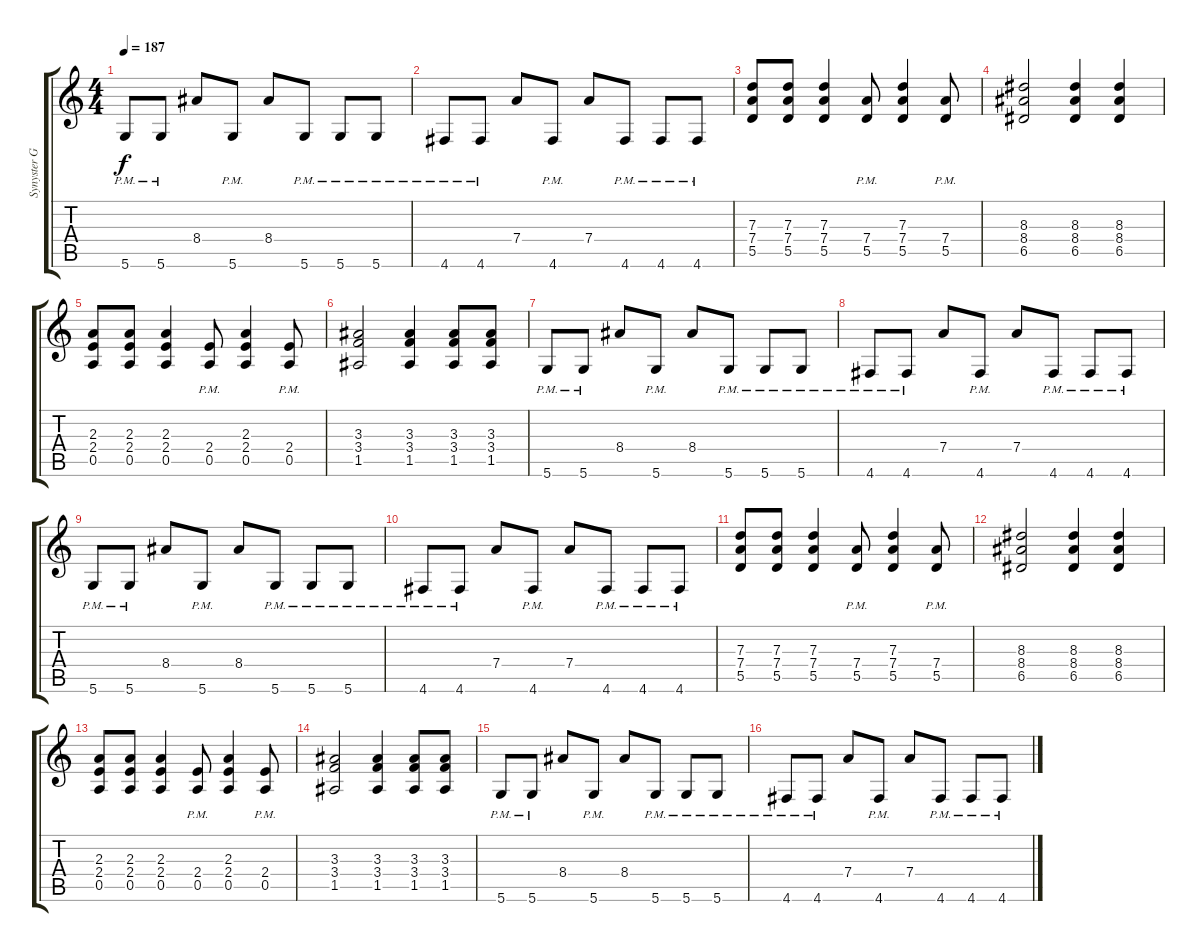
\track ("Synyster Gates (Dist. Rhythm)" "Synyster G") {instrument distortionguitar}
\staff {score tabs}
\tuning (E4 B3 G3 D3 A2 D2) {hide}
\ts (4 4)
\tempo 187
\clef g2
\ks c
5.6{pm}.8{dy f} 5.6{pm}.8 8.4.8 5.6{pm}.8 8.4.8 5.6{pm}.8 5.6{pm}.8 5.6{pm}.8 |
4.6{pm}.8 4.6{pm}.8 7.4.8 4.6{pm}.8 7.4.8 4.6{pm}.8 4.6{pm}.8 4.6{pm}.8 |
(7.3 7.4 5.5).8 (7.3 7.4 5.5).8 (7.3 7.4 5.5).4 (7.4{pm} 5.5{pm}).8 (7.3 7.4 5.5).4 (7.4{pm} 5.5{pm}).8 |
(8.3 8.4 6.5).2 (8.3 8.4 6.5).4 (8.3 8.4 6.5).4 |
(2.3 2.4 0.5).8 (2.3 2.4 0.5).8 (2.3 2.4 0.5).4 (2.4{pm} 0.5{pm}).8 (2.3 2.4 0.5).4 (2.4{pm} 0.5{pm}).8 |
(3.3 3.4 1.5).2 (3.3 3.4 1.5).4 (3.3 3.4 1.5).8 (3.3 3.4 1.5).8 |
5.6{pm}.8 5.6{pm}.8 8.4.8 5.6{pm}.8 8.4.8 5.6{pm}.8 5.6{pm}.8 5.6{pm}.8 |
4.6{pm}.8 4.6{pm}.8 7.4.8 4.6{pm}.8 7.4.8 4.6{pm}.8 4.6{pm}.8 4.6{pm}.8 |
5.6{pm}.8 5.6{pm}.8 8.4.8 5.6{pm}.8 8.4.8 5.6{pm}.8 5.6{pm}.8 5.6{pm}.8 |
4.6{pm}.8 4.6{pm}.8 7.4.8 4.6{pm}.8 7.4.8 4.6{pm}.8 4.6{pm}.8 4.6{pm}.8 |
(7.3 7.4 5.5).8 (7.3 7.4 5.5).8 (7.3 7.4 5.5).4 (7.4{pm} 5.5{pm}).8 (7.3 7.4 5.5).4 (7.4{pm} 5.5{pm}).8 |
(8.3 8.4 6.5).2 (8.3 8.4 6.5).4 (8.3 8.4 6.5).4 |
(2.3 2.4 0.5).8 (2.3 2.4 0.5).8 (2.3 2.4 0.5).4 (2.4{pm} 0.5{pm}).8 (2.3 2.4 0.5).4 (2.4{pm} 0.5{pm}).8 |
(3.3 3.4 1.5).2 (3.3 3.4 1.5).4 (3.3 3.4 1.5).8 (3.3 3.4 1.5).8 |
5.6{pm}.8 5.6{pm}.8 8.4.8 5.6{pm}.8 8.4.8 5.6{pm}.8 5.6{pm}.8 5.6{pm}.8 |
4.6{pm}.8 4.6{pm}.8 7.4.8 4.6{pm}.8 7.4.8 4.6{pm}.8 4.6{pm}.8 4.6{pm}.8
